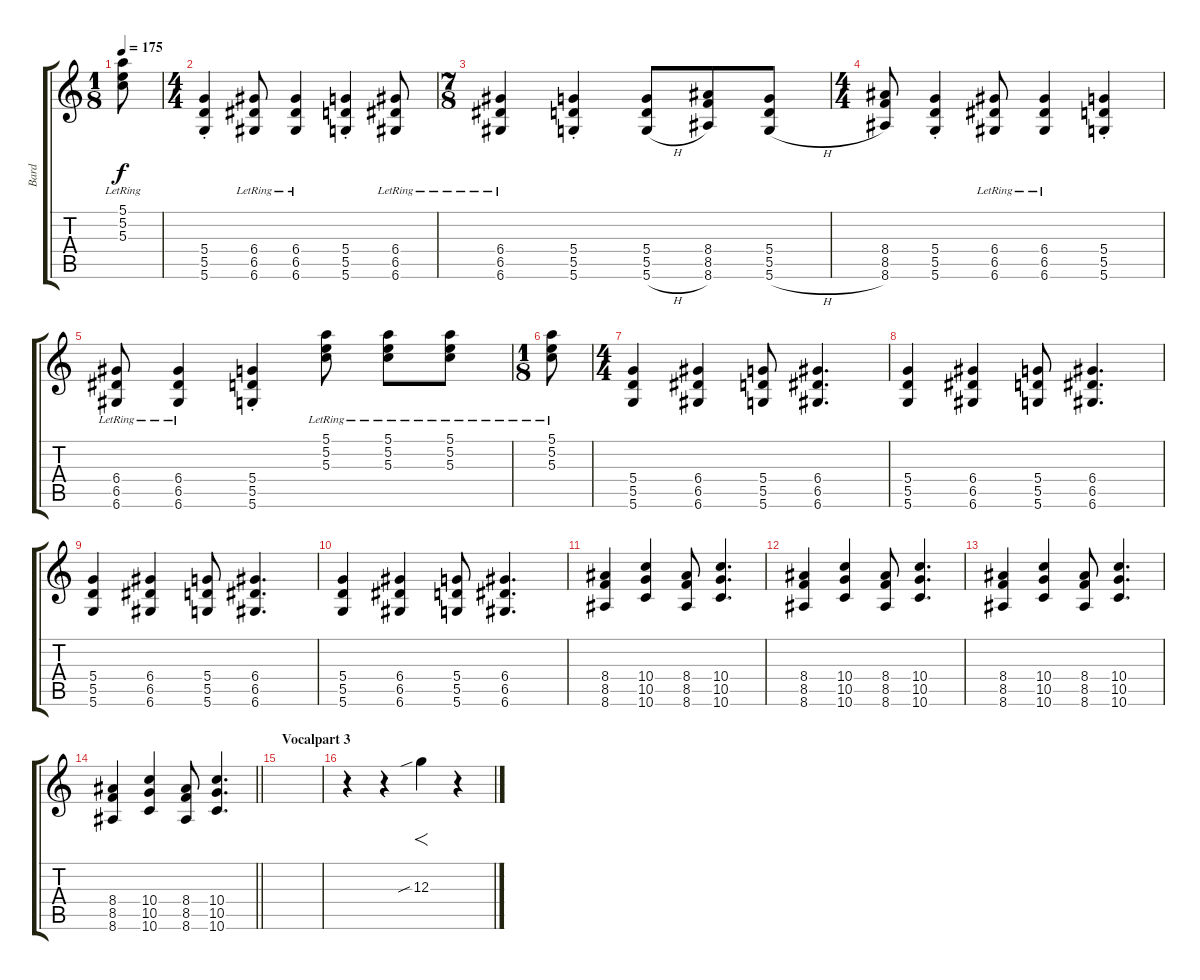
\track ("Bard" "Bard") {instrument distortionguitar bank 7}
\staff {score tabs}
\tuning (E4 B3 G3 D3 A2 D2) {hide}
\ts (1 8)
\tempo 175
\clef g2
\ks c
(5.1{lr} 5.2{lr} 5.3{lr}).8{dy f} |
\ts (4 4)
(5.4{st} 5.5{st} 5.6{st}).4 (6.4{lr} 6.5{lr} 6.6{lr}).8 (6.4{lr} 6.5{lr} 6.6{lr}).4 (5.4{st} 5.5{st} 5.6{st}).4 (6.4{lr} 6.5{lr} 6.6{lr}).8 |
\ts (7 8)
(6.4{lr} 6.5{lr} 6.6{lr}).4 (5.4{st} 5.5{st} 5.6{st}).4 (5.4 5.5 5.6{h}).8 (8.4 8.5 8.6).8 (5.4 5.5 5.6{h}).8 |
\ts (4 4)
(8.4 8.5 8.6).8 (5.4{st} 5.5{st} 5.6{st}).4 (6.4{lr} 6.5{lr} 6.6{lr}).8 (6.4{lr} 6.5{lr} 6.6{lr}).4 (5.4{st} 5.5{st} 5.6{st}).4 |
(6.4{lr} 6.5{lr} 6.6{lr}).8 (6.4{lr} 6.5{lr} 6.6{lr}).4 (5.4{st} 5.5{st} 5.6{st}).4 (5.1{lr} 5.2{lr} 5.3{lr}).8 (5.1{lr} 5.2{lr} 5.3{lr}).8 (5.1{lr} 5.2{lr} 5.3{lr}).8 |
\ts (1 8)
(5.1{lr} 5.2{lr} 5.3{lr}).8 |
\ts (4 4)
(5.4 5.5 5.6).4 (6.4 6.5 6.6).4 (5.4 5.5 5.6).8 (6.4 6.5 6.6).4{d} |
(5.4 5.5 5.6).4 (6.4 6.5 6.6).4 (5.4 5.5 5.6).8 (6.4 6.5 6.6).4{d} |
(5.4 5.5 5.6).4 (6.4 6.5 6.6).4 (5.4 5.5 5.6).8 (6.4 6.5 6.6).4{d} |
(5.4 5.5 5.6).4 (6.4 6.5 6.6).4 (5.4 5.5 5.6).8 (6.4 6.5 6.6).4{d} |
(8.4 8.5 8.6).4 (10.4 10.5 10.6).4 (8.4 8.5 8.6).8 (10.4 10.5 10.6).4{d} |
(8.4 8.5 8.6).4 (10.4 10.5 10.6).4 (8.4 8.5 8.6).8 (10.4 10.5 10.6).4{d} |
(8.4 8.5 8.6).4 (10.4 10.5 10.6).4 (8.4 8.5 8.6).8 (10.4 10.5 10.6).4{d} |
\barLineRight lightlight
(8.4 8.5 8.6).4 (10.4 10.5 10.6).4 (8.4 8.5 8.6).8 (10.4 10.5 10.6).4{d} |
\section ("" "Vocalpart 3")
|
r.4 r.4 12.3{sib}.4{f} r.4
